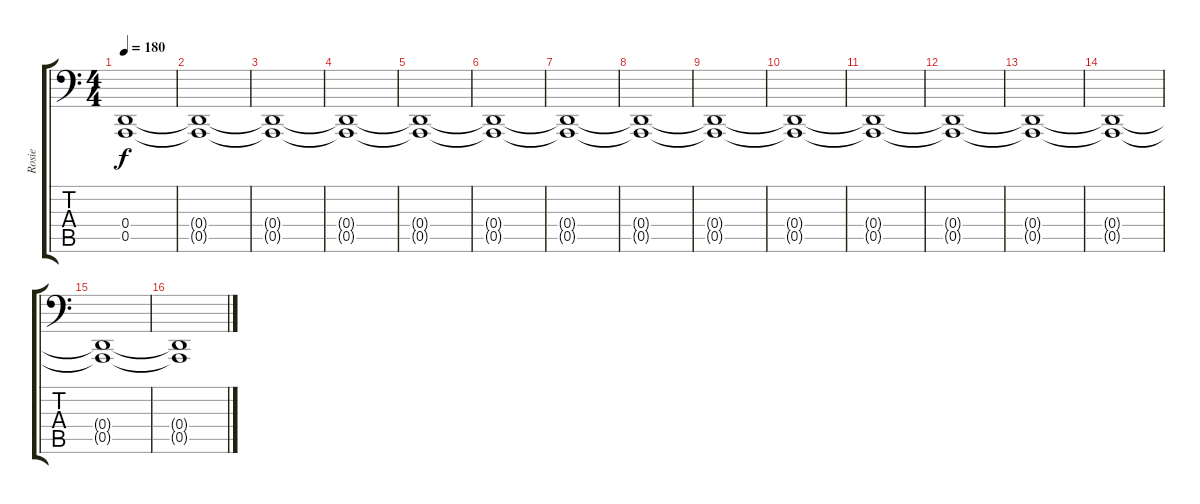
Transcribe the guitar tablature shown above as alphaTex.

\track ("Rosie" "Rosie") {instrument timpani}
\staff {score tabs}
\tuning (E3 B2 G2 D2 A1 E1) {hide}
\ts (4 4)
\tempo 180
\clef f4
\ks c
(0.4{t} 0.5{t}).1{dy f} |
(0.4{t} 0.5{t}).1 |
(0.4{t} 0.5{t}).1 |
(0.4{t} 0.5{t}).1 |
(0.4{t} 0.5{t}).1 |
(0.4{t} 0.5{t}).1 |
(0.4{t} 0.5{t}).1 |
(0.4{t} 0.5{t}).1 |
(0.4{t} 0.5{t}).1 |
(0.4{t} 0.5{t}).1 |
(0.4{t} 0.5{t}).1 |
(0.4{t} 0.5{t}).1 |
(0.4{t} 0.5{t}).1 |
(0.4{t} 0.5{t}).1 |
(0.4{t} 0.5{t}).1 |
(0.4{t} 0.5{t}).1
